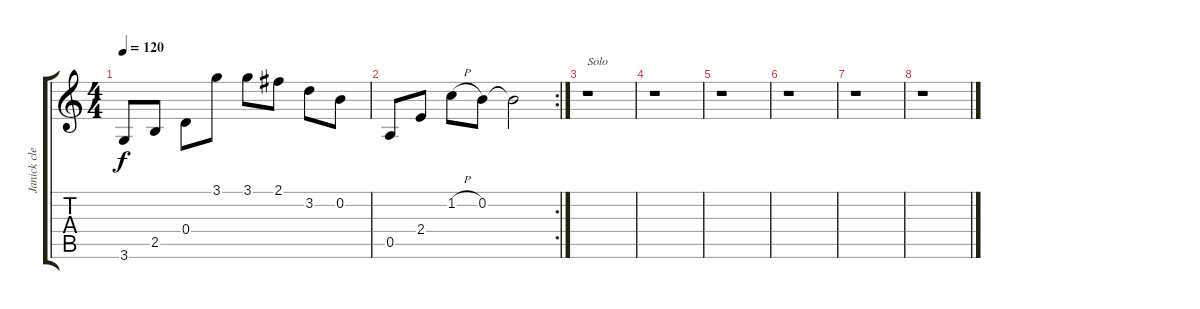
\track ("Janick clean" "Janick cle") {instrument electricguitarclean}
\staff {score tabs}
\tuning (E4 B3 G3 D3 A2 E2) {hide}
\ts (4 4)
\tempo 120
\clef g2
\ks c
3.6.8{dy f} 2.5.8 0.4.8 3.1.8 3.1.8 2.1.8 3.2.8 0.2.8 |
\rc 2
0.5.8 2.4.8 1.2{h}.8 0.2.8 0.2{t}.2 |
r.1{txt "Solo"} |
r.1 |
r.1 |
r.1 |
r.1 |
r.1
